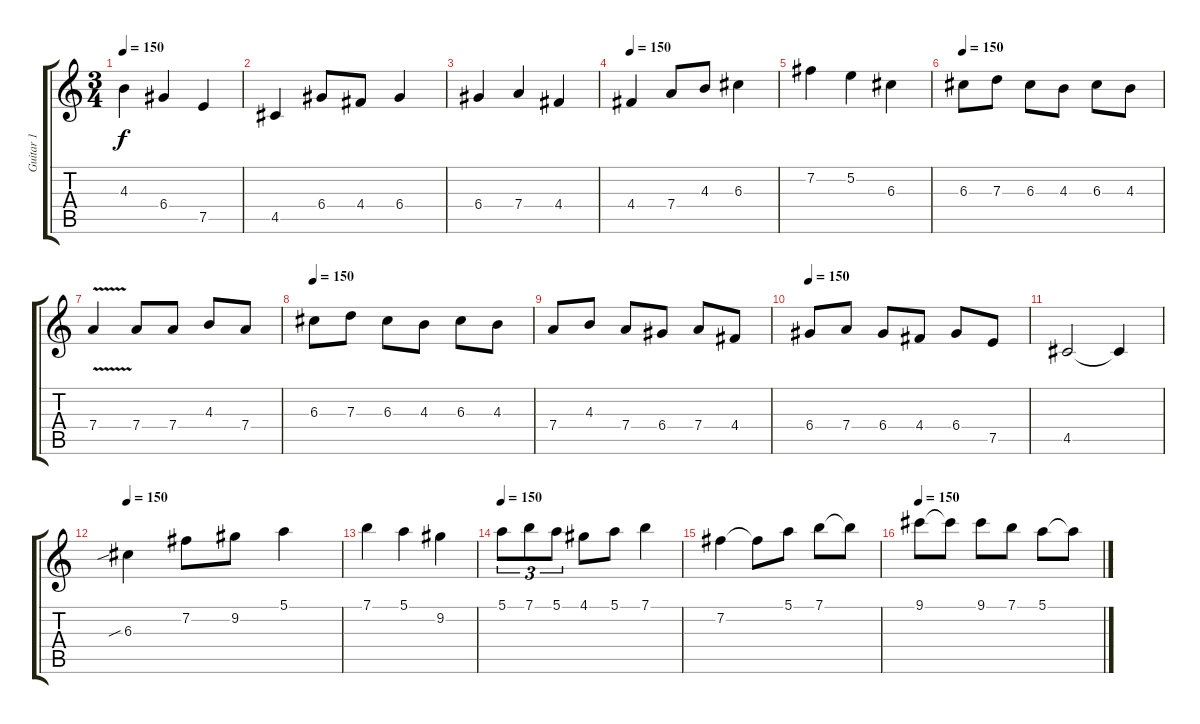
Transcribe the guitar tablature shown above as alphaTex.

\track ("Guitar 1" "Guitar 1") {instrument electricguitarjazz}
\staff {score tabs}
\tuning (E4 B3 G3 D3 A2 E2) {hide}
\ts (3 4)
\tempo 150
\clef g2
\ks c
4.3.4{dy f} 6.4.4 7.5.4 |
4.5.4 6.4.8 4.4.8 6.4.4 |
6.4.4 7.4.4 4.4.4 |
\tempo 150
4.4.4{instrument overdrivenguitar} 7.4.8 4.3.8 6.3.4 |
7.2.4 5.2.4 6.3.4 |
\tempo 150
6.3.8 7.3.8 6.3.8 4.3.8 6.3.8 4.3.8 |
7.4{v}.4 7.4.8 7.4.8 4.3.8 7.4.8 |
\tempo 150
6.3.8 7.3.8 6.3.8 4.3.8 6.3.8 4.3.8 |
7.4.8 4.3.8 7.4.8 6.4.8 7.4.8 4.4.8 |
\tempo 150
6.4.8 7.4.8 6.4.8 4.4.8 6.4.8 7.5.8 |
4.5.2 4.5{t}.4 |
\tempo 150
6.3{sib}.4{instrument overdrivenguitar} 7.2.8 9.2.8 5.1.4 |
7.1.4 5.1.4 9.2.4 |
\tempo 150
5.1.8{tu (3 2)} 7.1.8{tu (3 2)} 5.1.8{tu (3 2)} 4.1.8 5.1.8 7.1.4 |
7.2.4 7.2{t}.8 5.1.8 7.1.8 7.1{t}.8 |
\tempo 150
9.1.8 9.1{t}.8 9.1.8 7.1.8 5.1.8 5.1{t}.8
